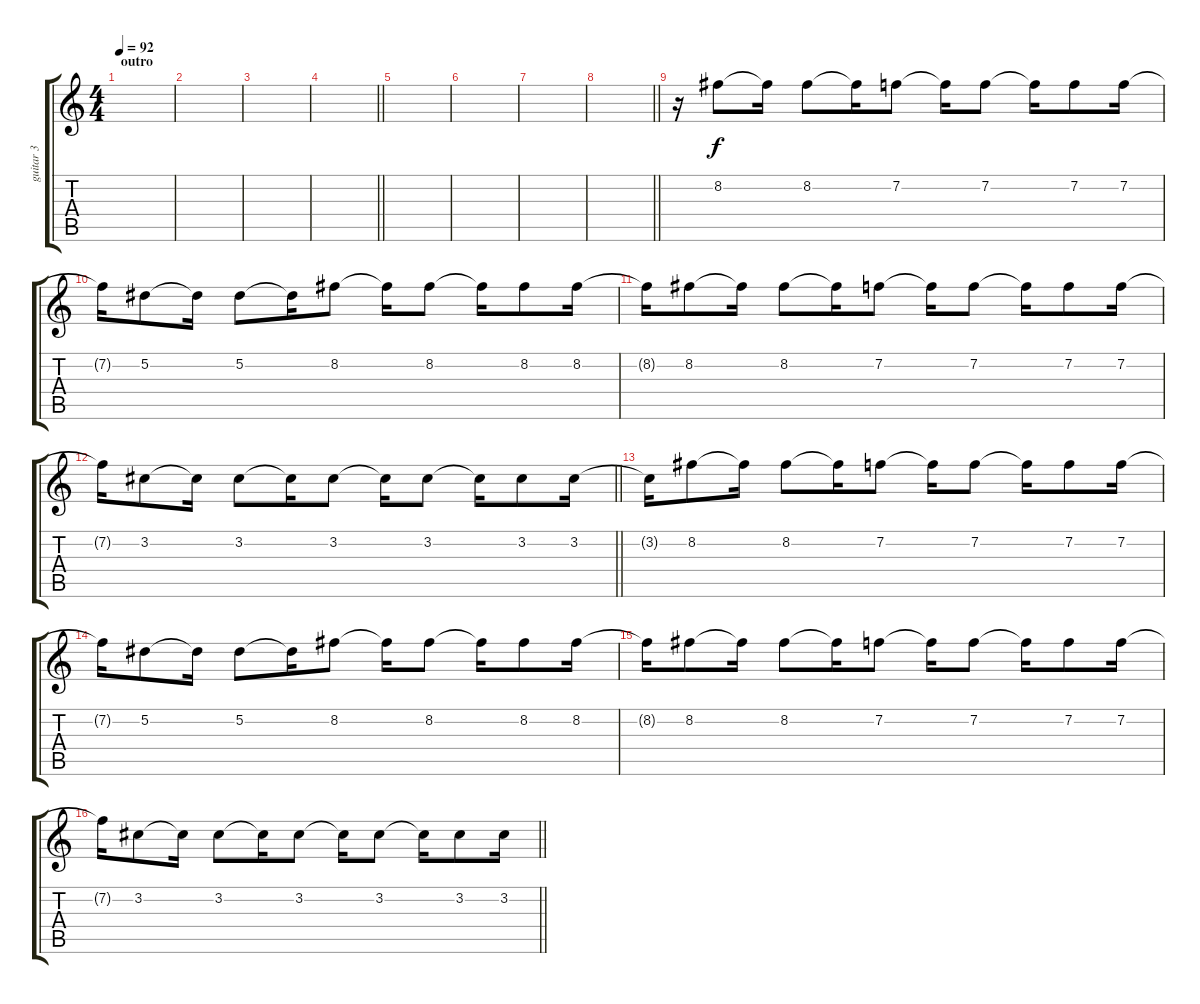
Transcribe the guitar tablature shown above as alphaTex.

\track ("guitar 3" "guitar 3") {instrument electricguitarjazz}
\staff {score tabs}
\tuning (Eb4 Bb3 Gb3 Db3 Ab2 Eb2) {hide}
\ts (4 4)
\section ("" "outro")
\tempo 92
\clef g2
\ks c
|
|
|
\barLineRight lightlight
|
|
|
|
\barLineRight lightlight
|
r.16 8.2.8 8.2{t}.16 8.2.8 8.2{t}.16 7.2.8 7.2{t}.16 7.2.8 7.2{t}.16 7.2.8 7.2.16 |
7.2{t}.16 5.2.8 5.2{t}.16 5.2.8 5.2{t}.16 8.2.8 8.2{t}.16 8.2.8 8.2{t}.16 8.2.8 8.2.16 |
8.2{t}.16 8.2.8 8.2{t}.16 8.2.8 8.2{t}.16 7.2.8 7.2{t}.16 7.2.8 7.2{t}.16 7.2.8 7.2.16 |
\barLineRight lightlight
7.2{t}.16 3.2.8 3.2{t}.16 3.2.8 3.2{t}.16 3.2.8 3.2{t}.16 3.2.8 3.2{t}.16 3.2.8 3.2.16 |
3.2{t}.16 8.2.8 8.2{t}.16 8.2.8 8.2{t}.16 7.2.8 7.2{t}.16 7.2.8 7.2{t}.16 7.2.8 7.2.16 |
7.2{t}.16 5.2.8 5.2{t}.16 5.2.8 5.2{t}.16 8.2.8 8.2{t}.16 8.2.8 8.2{t}.16 8.2.8 8.2.16 |
8.2{t}.16 8.2.8 8.2{t}.16 8.2.8 8.2{t}.16 7.2.8 7.2{t}.16 7.2.8 7.2{t}.16 7.2.8 7.2.16 |
\barLineRight lightlight
7.2{t}.16 3.2.8 3.2{t}.16 3.2.8 3.2{t}.16 3.2.8 3.2{t}.16 3.2.8 3.2{t}.16 3.2.8 3.2.16
